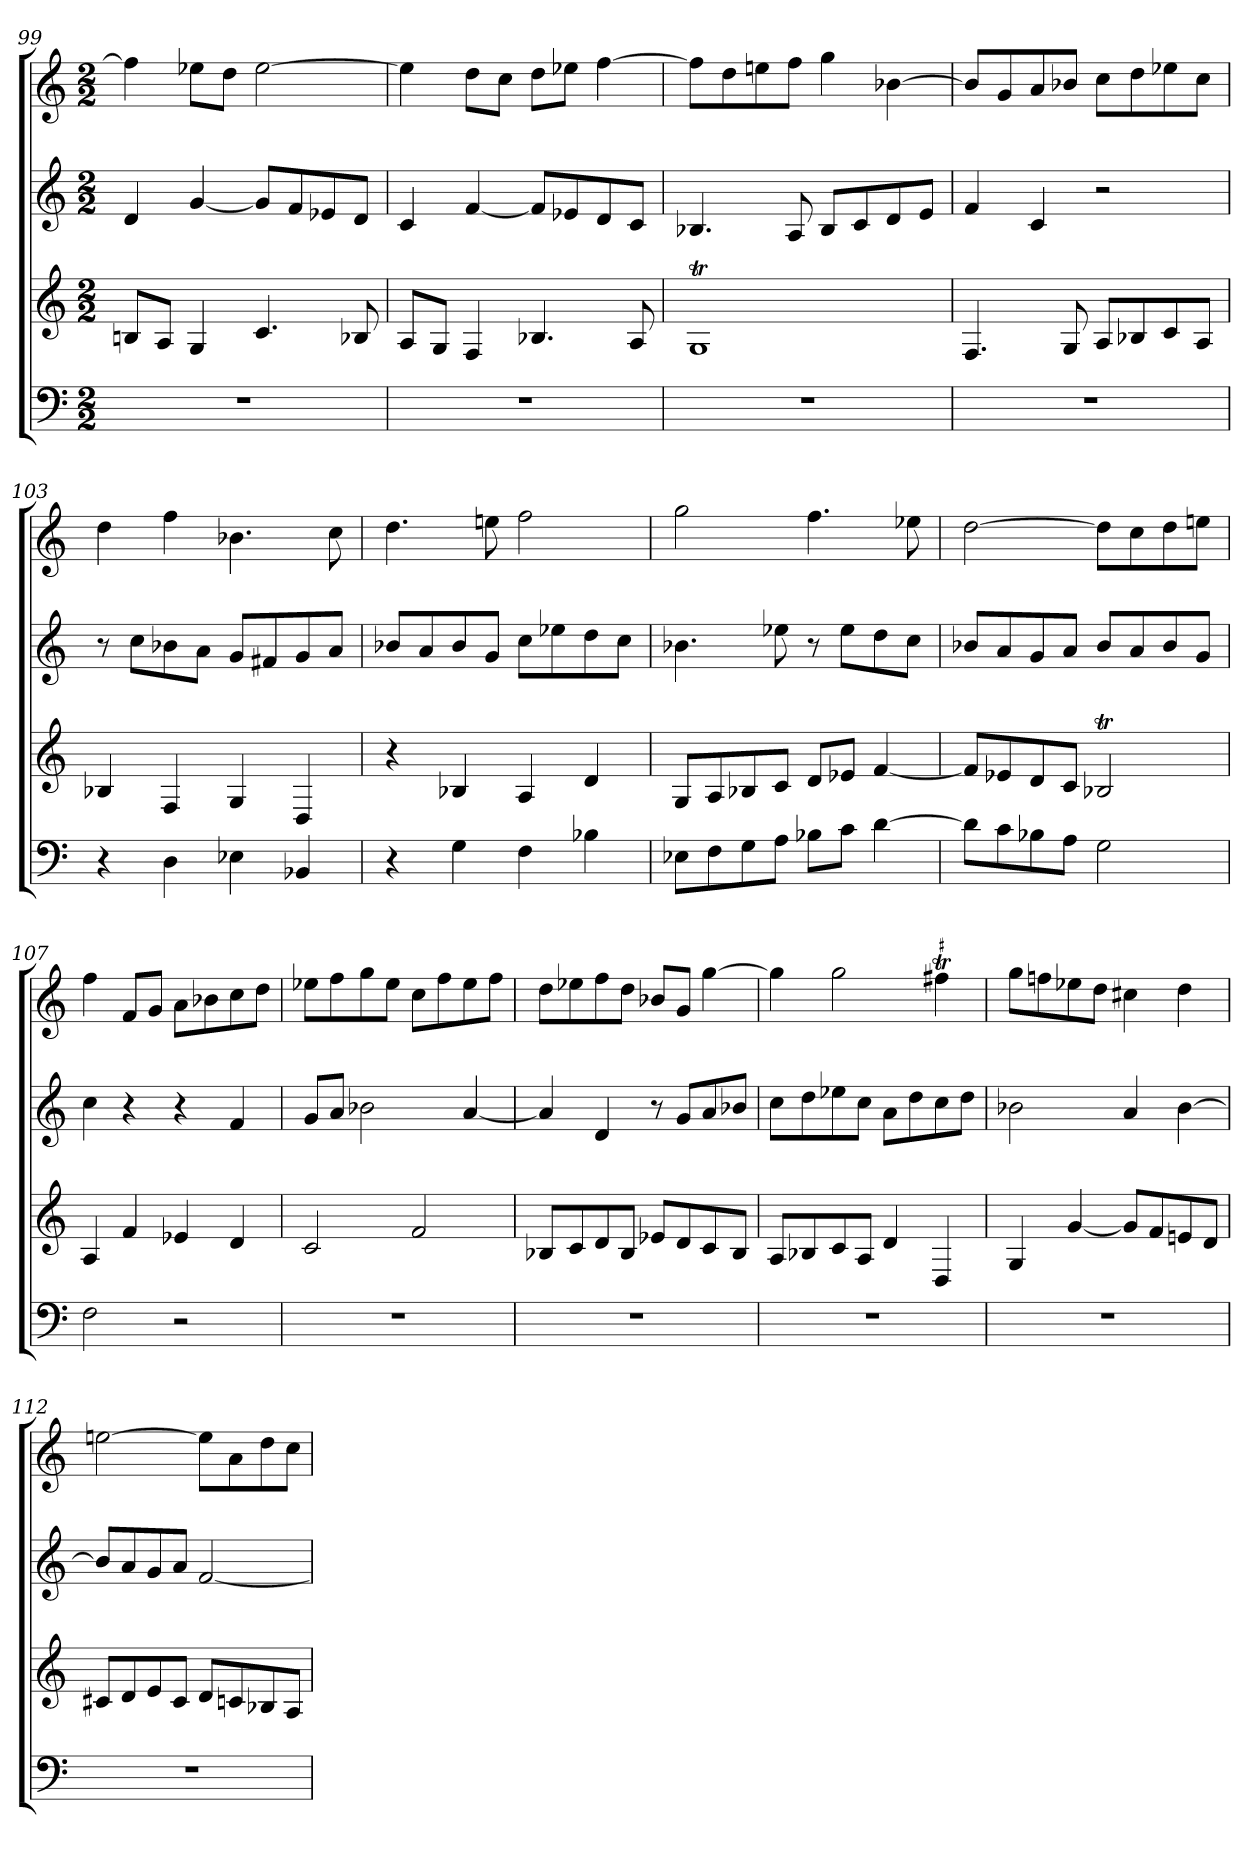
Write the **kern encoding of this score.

**kern	**kern	**kern	**kern
*part4	*part3	*part2	*part1
*staff4	*staff3	*staff2	*staff1
*M2/2	*M2/2	*M2/2	*M2/2
=99	=99	=99	=99
1r	8BnL	4d	4ff]
.	8AJ	.	.
.	4G	[4g	8ee-XL
.	.	.	8ddJ
.	4.c	8gL]	[2ee-
.	.	8f	.
.	.	8e-X	.
.	8B-X	8dJ	.
=100	=100	=100	=100
1r	8AL	4c	4ee-]
.	8GJ	.	.
.	4F	[4f	8ddL
.	.	.	8ccJ
.	4.B-X	8fL]	8ddL
.	.	8e-X	8ee-XJ
.	.	8d	[4ff
.	8A	8cJ	.
=101	=101	=101	=101
1r	1GT	4.B-X	8ffL]
.	.	.	8dd
.	.	.	8een
.	.	8A	8ffJ
.	.	8B-L	4gg
.	.	8c	.
.	.	8d	[4b-X
.	.	8eJ	.
=102	=102	=102	=102
1r	4.F	4f	8b-L]
.	.	.	8g
.	.	4c	8a
.	8G	.	8b-XJ
.	8AL	2r	8ccL
.	8B-X	.	8dd
.	8c	.	8ee-X
.	8AJ	.	8ccJ
=103	=103	=103	=103
4r	4B-X	8r	4dd
.	.	8ccL	.
4D	4F	8b-X	4ff
.	.	8aJ	.
4E-X	4G	8gL	4.b-X
.	.	8f#X	.
4BB-X	4D	8g	.
.	.	8aJ	8cc
=104	=104	=104	=104
4r	4r	8b-XL	4.dd
.	.	8a	.
4G	4B-X	8b-	.
.	.	8gJ	8een
4F	4A	8ccL	2ff
.	.	8ee-X	.
4B-X	4d	8dd	.
.	.	8ccJ	.
=105	=105	=105	=105
8E-XL	8GL	4.b-X	2gg
8F	8A	.	.
8G	8B-X	.	.
8AJ	8cJ	8ee-X	.
8B-XL	8dL	8r	4.ff
8cJ	8e-XJ	8ee-L	.
[4d	[4f	8dd	.
.	.	8ccJ	8ee-X
=106	=106	=106	=106
8dL]	8fL]	8b-XL	[2dd
8c	8e-X	8a	.
8B-X	8d	8g	.
8AJ	8cJ	8aJ	.
2G	2B-XT	8b-L	8ddL]
.	.	8a	8cc
.	.	8b-	8dd
.	.	8gJ	8eenJ
=107	=107	=107	=107
2F	4A	4cc	4ff
.	4f	4r	8fL
.	.	.	8gJ
2r	4e-X	4r	8aL
.	.	.	8b-X
.	4d	4f	8cc
.	.	.	8ddJ
=108	=108	=108	=108
1r	2c	8gL	8ee-XL
.	.	8aJ	8ff
.	.	2b-X	8gg
.	.	.	8ee-J
.	2f	.	8ccL
.	.	.	8ff
.	.	[4a	8ee-
.	.	.	8ffJ
=109	=109	=109	=109
1r	8B-XL	4a]	8ddL
.	8c	.	8ee-X
.	8d	4d	8ff
.	8B-J	.	8ddJ
.	8e-XL	8r	8b-XL
.	8d	8gL	8gJ
.	8c	8a	[4gg
.	8B-J	8b-XJ	.
=110	=110	=110	=110
1r	8AL	8ccL	4gg]
.	8B-X	8dd	.
.	8c	8ee-X	2gg
.	8AJ	8ccJ	.
.	4d	8aL	.
.	.	8dd	.
!	!	!	!LO:TR:acc=#
.	4D	8cc	4ff#XT
.	.	8ddJ	.
=111	=111	=111	=111
1r	4G	2b-X	8ggL
.	.	.	8ffn
.	[4g	.	8ee-X
.	.	.	8ddJ
.	8gL]	4a	4cc#X
.	8f	.	.
.	8en	[4b-	4dd
.	8dJ	.	.
=112	=112	=112	=112
1r	8c#XL	8b-L]	[2een
.	8d	8a	.
.	8e	8g	.
.	8c#J	8aJ	.
.	8dL	[2f	8eeL]
.	8cn	.	8a
.	8B-X	.	8dd
.	8AJ	.	8ccJ
=	=	=	=
*-	*-	*-	*-
